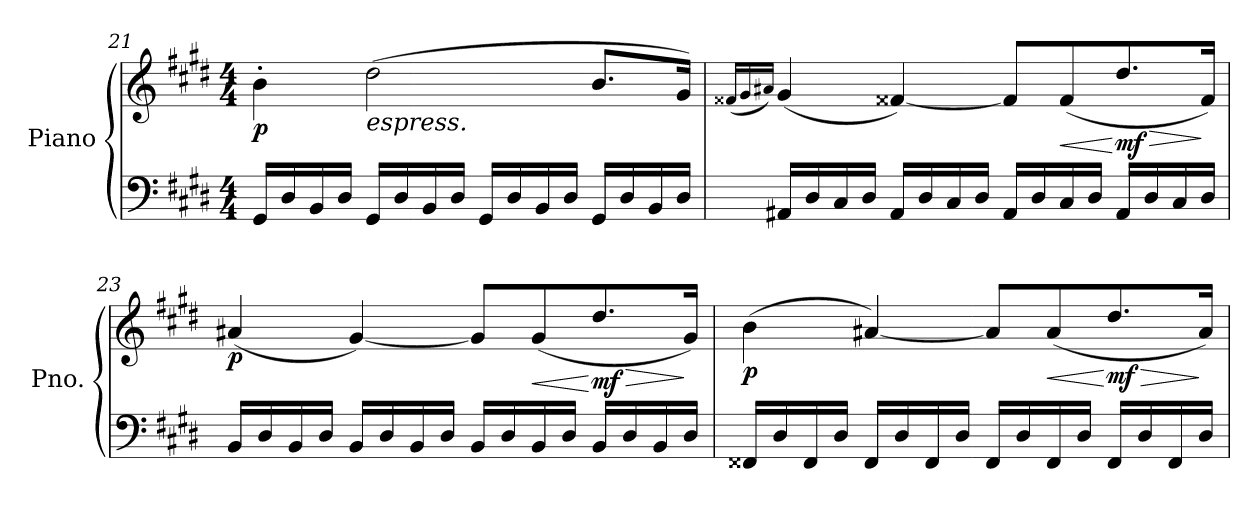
**kern	**kern	**dynam
*part1	*part1	*part1
*staff2	*staff1	*staff1/2
*I"Piano	*	*
*I'Pno.	*	*
*clefF4	*clefG2	*
*k[f#c#g#d#]	*k[f#c#g#d#]	*
*M4/4	*M4/4	*
=21	=21	=21
!	!	!LO:DY:b
16GG#>/LL	4b'\	p
16D#/	.	.
16BB/	.	.
16D#/JJ	.	.
!	!LO:TX:b:i:t=espress.	!
16GG#/LL	(>2dd#\	.
16D#/	.	.
16BB/	.	.
16D#/JJ	.	.
16GG#/LL	.	.
16D#/	.	.
16BB/	.	.
16D#/JJ	.	.
16GG#/LL	8.b/L	.
16D#/	.	.
16BB/	.	.
16D#/JJ	16g#/Jk)	.
=22	=22	=22
.	(<16qf##X/LL	.
.	16qg#/	.
.	16qa#X/JJ)	.
16AA#X/LL	(<4g#/	.
16D#/	.	.
16C#/	.	.
16D#/JJ	.	.
16AA#/LL	[4f##X/)	.
16D#/	.	.
16C#/	.	.
16D#/JJ	.	.
16AA#/LL	8f##/L]	.
16D#/	.	.
!	!	!LO:HP:b
16C#/	(<8f##/	<
16D#/JJ	.	.
!	!	!LO:HP:n=1:b
!	!	!LO:DY:n=1:b
16AA#/LL	8.dd#/	[ > mf
16D#/	.	.
16C#/	.	.
16D#/JJ	16f##/Jk)	]
!!LO:LB:g=z
=23	=23	=23
!	!	!LO:DY:b
16BB>/LL	(<4a#X</	p
16D#/	.	.
16BB/	.	.
16D#/JJ	.	.
16BB/LL	[4g#/)	.
16D#/	.	.
16BB/	.	.
16D#/JJ	.	.
16BB/LL	8g#/L]	.
16D#/	.	.
!	!	!LO:HP:b
16BB/	(<8g#/	<
16D#/JJ	.	.
!	!	!LO:HP:n=1:b
!	!	!LO:DY:n=1:b
16BB/LL	8.dd#/	[ > mf
16D#/	.	.
16BB/	.	.
16D#/JJ	16g#/Jk)	]
=24	=24	=24
!	!	!LO:DY:b
16FF##X>/LL	(<4b\	p
16D#/	.	.
16FF##/	.	.
16D#/JJ	.	.
16FF##/LL	[4a#X/)	.
16D#/	.	.
16FF##/	.	.
16D#/JJ	.	.
16FF##/LL	8a#/L]	.
16D#/	.	.
!	!	!LO:HP:b
16FF##/	(<8a#/	<
16D#/JJ	.	.
!	!	!LO:HP:n=1:b
!	!	!LO:DY:n=1:b
16FF##/LL	8.dd#/	[ > mf
16D#/	.	.
16FF##/	.	.
16D#/JJ	16a#/Jk)	]
=	=	=
*-	*-	*-
